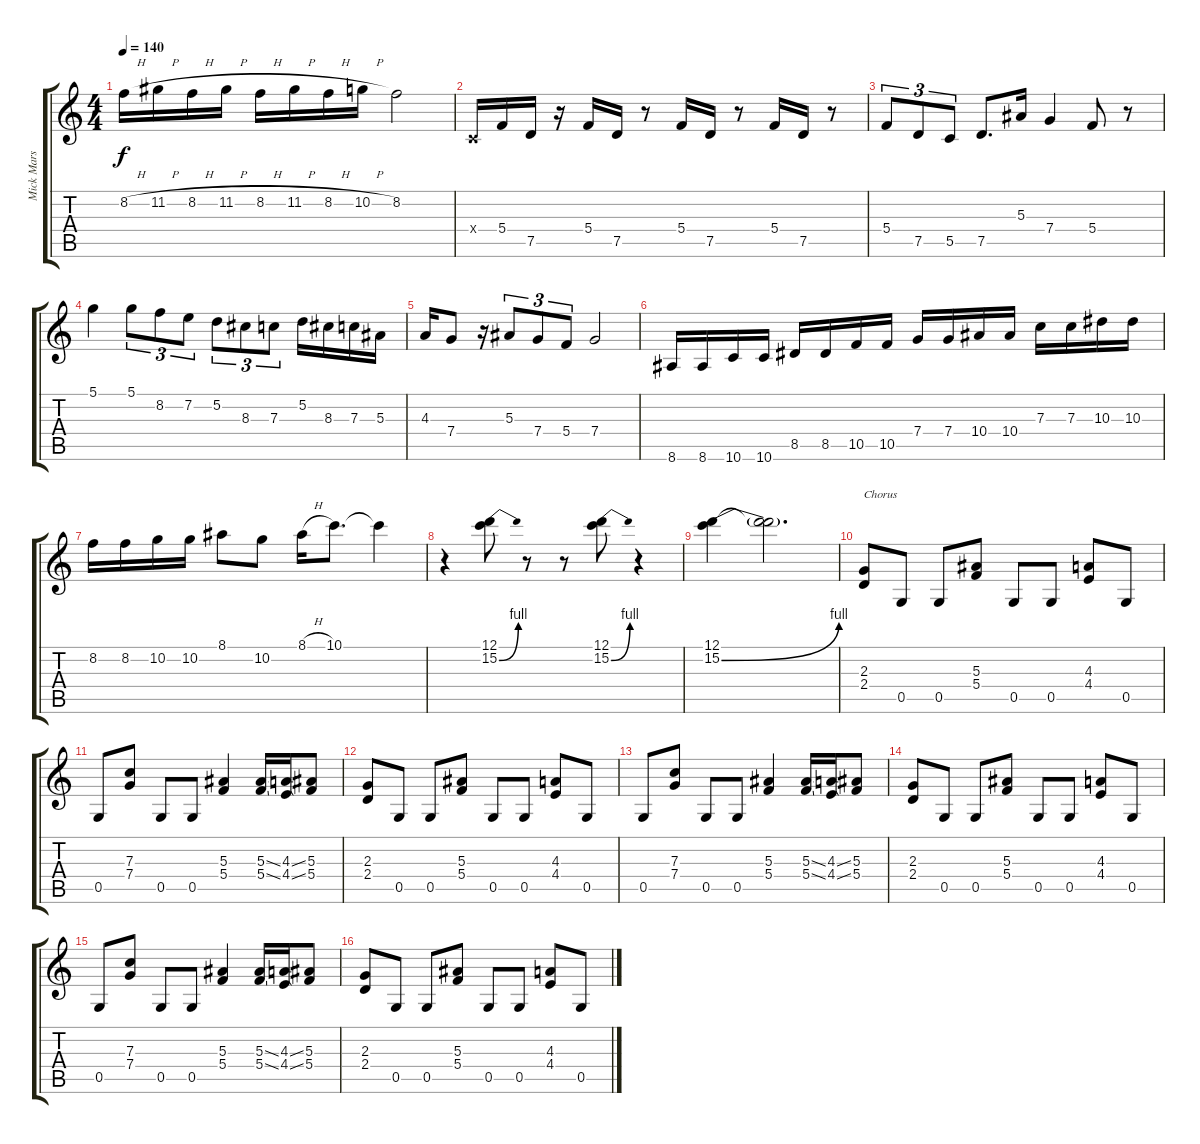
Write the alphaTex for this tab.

\track ("Mick Mars 1" "Mick Mars ") {instrument distortionguitar}
\staff {score tabs}
\tuning (D4 A3 F3 C3 G2 D2) {hide}
\ts (4 4)
\tempo 140
\clef g2
\ks c
8.2{h}.16{dy f} 11.2{h}.16 8.2{h}.16 11.2{h}.16 8.2{h}.16 11.2{h}.16 8.2{h}.16 10.2{h}.16 8.2.2 |
0.4{x}.16 5.4.16 7.5.16 r.16 5.4.16 7.5.16 r.8 5.4.16 7.5.16 r.8 5.4.16 7.5.16 r.8 |
5.4.8{tu (3 2)} 7.5.8{tu (3 2)} 5.5.8{tu (3 2)} 7.5.8{d} 5.3.16 7.4.4 5.4.8 r.8 |
5.1.4 5.1.8{tu (3 2)} 8.2.8{tu (3 2)} 7.2.8{tu (3 2)} 5.2.8{tu (3 2)} 8.3.8{tu (3 2)} 7.3.8{tu (3 2)} 5.2.16 8.3.16 7.3.16 5.3.16 |
4.3.16 7.4.8 r.16 5.3.8{tu (3 2)} 7.4.8{tu (3 2)} 5.4.8{tu (3 2)} 7.4.2 |
8.6.16 8.6.16 10.6.16 10.6.16 8.5.16 8.5.16 10.5.16 10.5.16 7.4.16 7.4.16 10.4.16 10.4.16 7.3.16 7.3.16 10.3.16 10.3.16 |
8.2.16 8.2.16 10.2.16 10.2.16 8.1.8 10.2.8 8.1{h}.16 10.1.8{d} 10.1{t}.4 |
r.4 (12.1 15.2{be (bend 0 0 60 4)}).8 r.8 r.8 (12.1 15.2{be (bend 0 0 60 4)}).8 r.4 |
(12.1 15.2{be (bend 0 0 60 4)}).4 (12.1{t} 15.2{t}).2{d} |
(2.3 2.4).8{txt "Chorus"} 0.5.8 0.5.8 (5.3 5.4).8 0.5.8 0.5.8 (4.3 4.4).8 0.5.8 |
0.5.8 (7.3 7.4).8 0.5.8 0.5.8 (5.3 5.4).4 (5.3{ss} 5.4{ss}).16 (4.3{ss} 4.4{ss}).16 (5.3 5.4).8 |
(2.3 2.4).8 0.5.8 0.5.8 (5.3 5.4).8 0.5.8 0.5.8 (4.3 4.4).8 0.5.8 |
0.5.8 (7.3 7.4).8 0.5.8 0.5.8 (5.3 5.4).4 (5.3{ss} 5.4{ss}).16 (4.3{ss} 4.4{ss}).16 (5.3 5.4).8 |
(2.3 2.4).8 0.5.8 0.5.8 (5.3 5.4).8 0.5.8 0.5.8 (4.3 4.4).8 0.5.8 |
0.5.8 (7.3 7.4).8 0.5.8 0.5.8 (5.3 5.4).4 (5.3{ss} 5.4{ss}).16 (4.3{ss} 4.4{ss}).16 (5.3 5.4).8 |
(2.3 2.4).8 0.5.8 0.5.8 (5.3 5.4).8 0.5.8 0.5.8 (4.3 4.4).8 0.5.8
